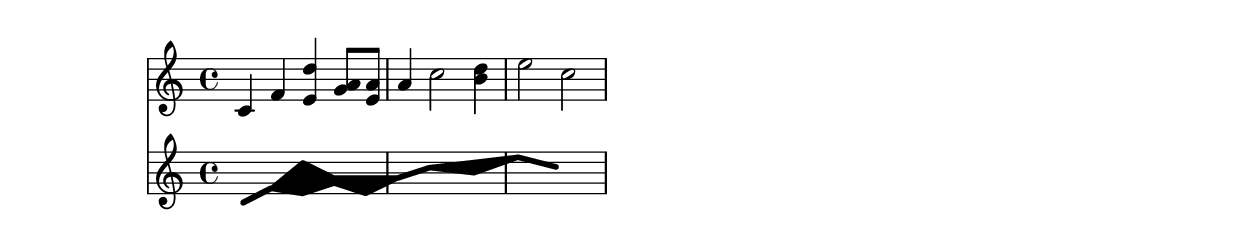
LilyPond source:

%% DO NOT EDIT this file manually; it is automatically
%% generated from LSR http://lsr.di.unimi.it
%% Make any changes in LSR itself, or in Documentation/snippets/new/ ,
%% and then run scripts/auxiliar/makelsr.py
%%
%% This file is in the public domain.
\version "2.18.0"

\header {
  lsrtags = "chords, contemporary-notation, keyboards, really-cool, simultaneous-notes, specific-notation"

  texidoc = "
Clusters are a device to denote that a complete range of notes is to be
played.

"
  doctitle = "Clusters"
} % begin verbatim


fragment = \relative c' {
  c4 f <e d'>4
  <g a>8 <e a> a4 c2 <d b>4
  e2 c
}

<<
  \new Staff \fragment
  \new Staff \makeClusters \fragment
>>
